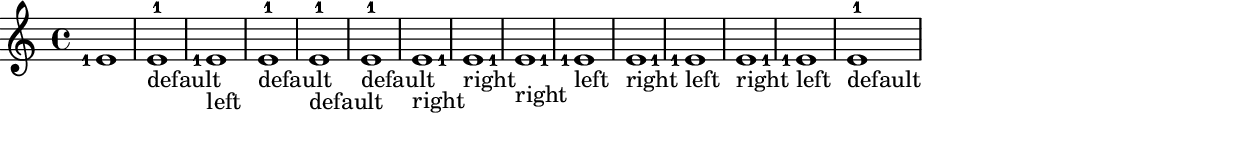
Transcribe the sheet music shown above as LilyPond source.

%% Generated by lilypond-book.py
%% Options: [exampleindent=10.16\mm,indent=0\mm,line-width=160\mm]
\include "lilypond-book-preamble.ly"


% ****************************************************************
% Start cut-&-pastable-section
% ****************************************************************



\paper {
  indent = 0\mm
  line-width = 160\mm
  % offset the left padding, also add 1mm as lilypond creates cropped
  % images with a little space on the right
  line-width = #(- line-width (* mm  3.000000) (* mm 1))
}

\layout {
  
}





% ****************************************************************
% ly snippet:
% ****************************************************************
\sourcefilename "/home/karlin/lilypond-git/input/regression/unset-once.ly"
\sourcefileline 0
\version "2.19.21"

\header {

  texidoc = "@code{\\once \\unset} should change a context property
value for just one timestep and then return to the previous value."

}
\relative {
  \set fingeringOrientations = #'(left)
  <e'-1>1 |
  \once \unset fingeringOrientations
  <e-1>-"default" |
  <e-1>-"left" |

  \unset fingeringOrientations
  <e-1>-"default" |
  \once\unset fingeringOrientations
  <e-1>-"default" |
  <e-1>-"default" |
  \set Score.fingeringOrientations = #'(right)
  <e-1>-"right"
  \once\unset fingeringOrientations
  <e-1>-"right"
  <e-1>-"right"
  \once\set fingeringOrientations = #'(left)
  <e-1>-"left"
  <e-1>-"right"
  \set fingeringOrientations = #'(left)
  <e-1>-"left"
  \once \unset fingeringOrientations
  <e-1>-"right"
  <e-1>-"left"
  \unset fingeringOrientations
  \set Score.fingeringOrientations = #'(up down)
  <e-1>-"default"
}



% ****************************************************************
% end ly snippet
% ****************************************************************
